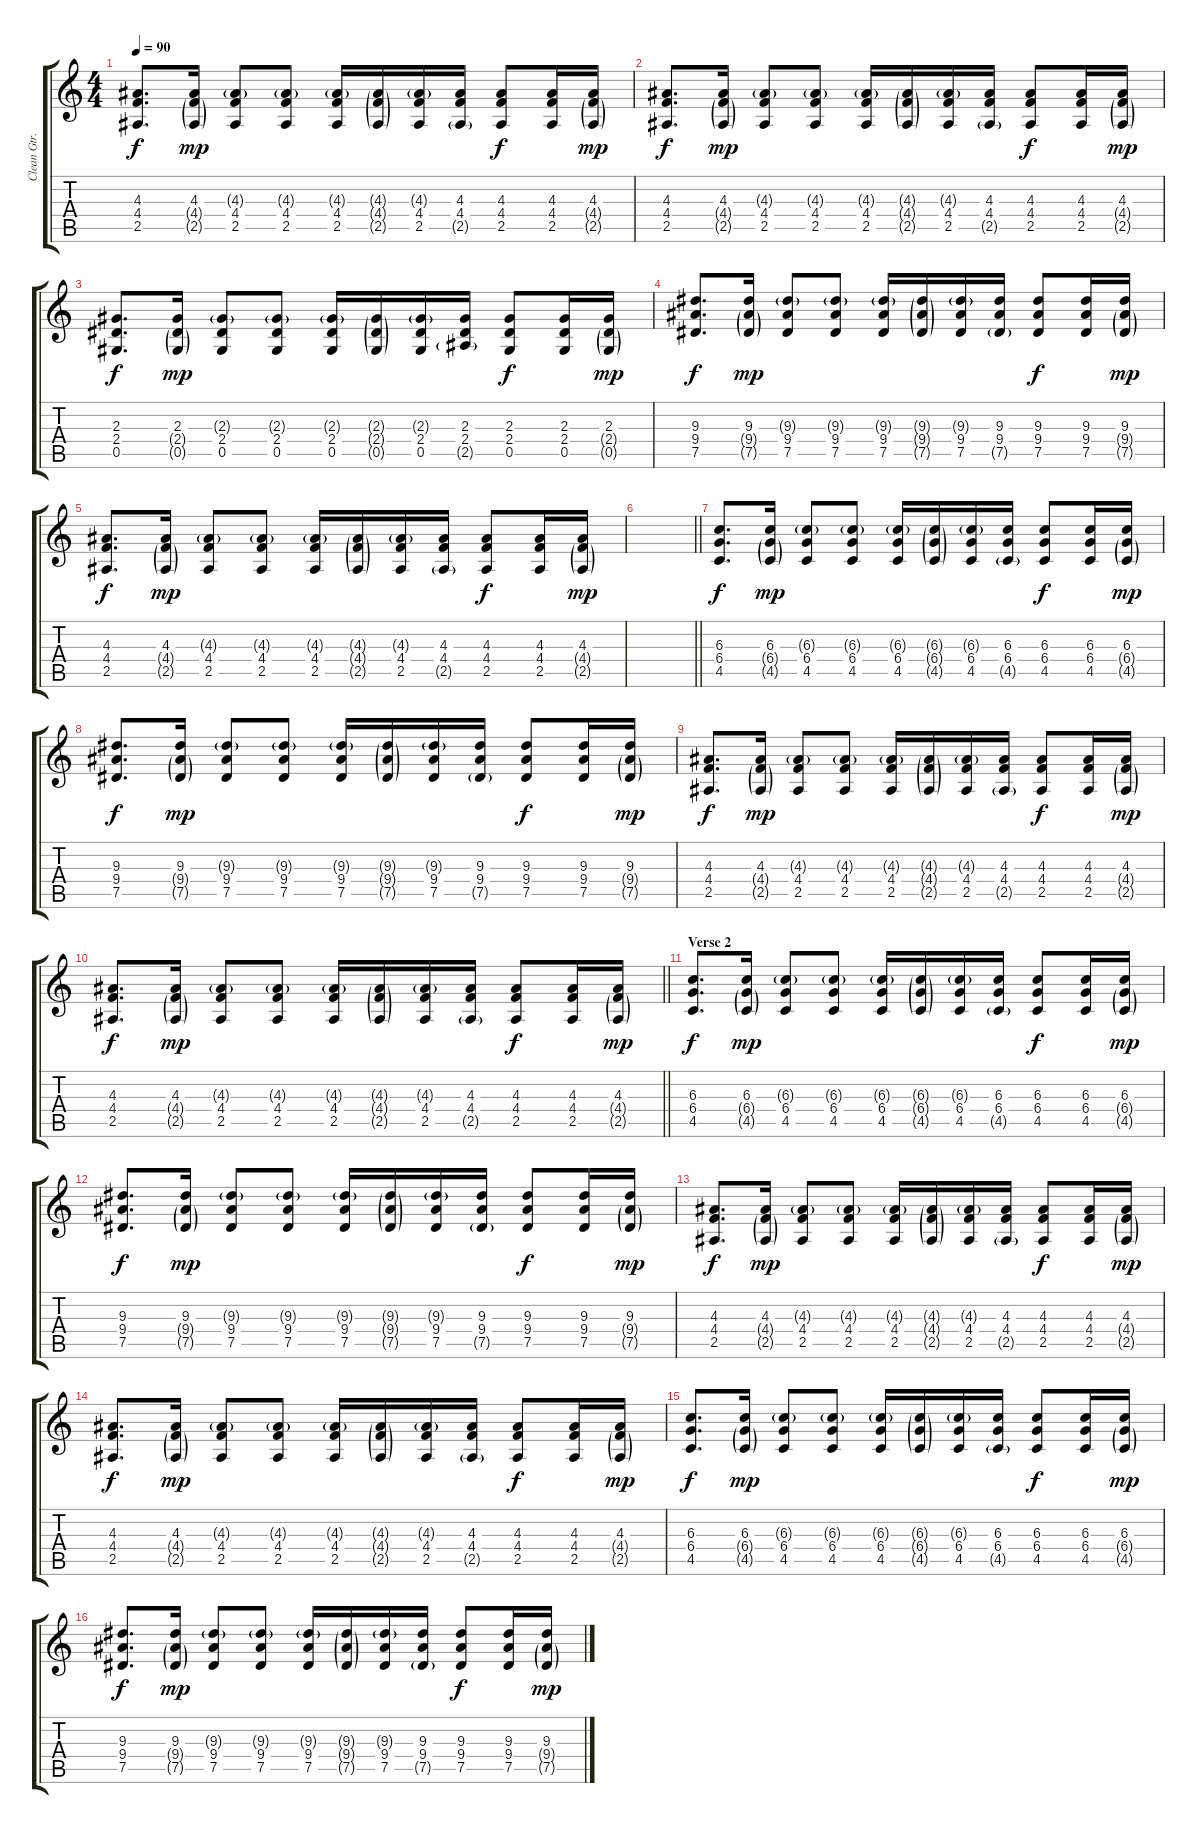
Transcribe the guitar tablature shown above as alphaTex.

\track ("Clean Gtr. 1" "Clean Gtr.") {instrument acousticguitarnylon}
\staff {score tabs}
\tuning (Eb4 Bb3 Gb3 Db3 Ab2 Eb2) {hide}
\ts (4 4)
\tempo 90
\clef g2
\ks c
(4.3 4.4 2.5).8{d dy f} (4.3 4.4{g} 2.5{g}).16{dy mp} (4.3{g} 4.4 2.5).8 (4.3{g} 4.4 2.5).8 (4.3{g} 4.4 2.5).16 (4.3{g} 4.4{g} 2.5{g}).16 (4.3{g} 4.4 2.5).16 (4.3 4.4 2.5{g}).16 (4.3 4.4 2.5).8{dy f} (4.3 4.4 2.5).16 (4.3 4.4{g} 2.5{g}).16{dy mp} |
(4.3 4.4 2.5).8{d dy f} (4.3 4.4{g} 2.5{g}).16{dy mp} (4.3{g} 4.4 2.5).8 (4.3{g} 4.4 2.5).8 (4.3{g} 4.4 2.5).16 (4.3{g} 4.4{g} 2.5{g}).16 (4.3{g} 4.4 2.5).16 (4.3 4.4 2.5{g}).16 (4.3 4.4 2.5).8{dy f} (4.3 4.4 2.5).16 (4.3 4.4{g} 2.5{g}).16{dy mp} |
(2.3 2.4 0.5).8{d dy f} (2.3 2.4{g} 0.5{g}).16{dy mp} (2.3{g} 2.4 0.5).8 (2.3{g} 2.4 0.5).8 (2.3{g} 2.4 0.5).16 (2.3{g} 2.4{g} 0.5{g}).16 (2.3{g} 2.4 0.5).16 (2.3 2.4 2.5{g}).16 (2.3 2.4 0.5).8{dy f} (2.3 2.4 0.5).16 (2.3 2.4{g} 0.5{g}).16{dy mp} |
(9.3 9.4 7.5).8{d dy f} (9.3 9.4{g} 7.5{g}).16{dy mp} (9.3{g} 9.4 7.5).8 (9.3{g} 9.4 7.5).8 (9.3{g} 9.4 7.5).16 (9.3{g} 9.4{g} 7.5{g}).16 (9.3{g} 9.4 7.5).16 (9.3 9.4 7.5{g}).16 (9.3 9.4 7.5).8{dy f} (9.3 9.4 7.5).16 (9.3 9.4{g} 7.5{g}).16{dy mp} |
(4.3 4.4 2.5).8{d dy f} (4.3 4.4{g} 2.5{g}).16{dy mp} (4.3{g} 4.4 2.5).8 (4.3{g} 4.4 2.5).8 (4.3{g} 4.4 2.5).16 (4.3{g} 4.4{g} 2.5{g}).16 (4.3{g} 4.4 2.5).16 (4.3 4.4 2.5{g}).16 (4.3 4.4 2.5).8{dy f} (4.3 4.4 2.5).16 (4.3 4.4{g} 2.5{g}).16{dy mp} |
\barLineRight lightlight
|
\section ("" "")
(6.3 6.4 4.5).8{d dy f} (6.3 6.4{g} 4.5{g}).16{dy mp} (6.3{g} 6.4 4.5).8 (6.3{g} 6.4 4.5).8 (6.3{g} 6.4 4.5).16 (6.3{g} 6.4{g} 4.5{g}).16 (6.3{g} 6.4 4.5).16 (6.3 6.4 4.5{g}).16 (6.3 6.4 4.5).8{dy f} (6.3 6.4 4.5).16 (6.3 6.4{g} 4.5{g}).16{dy mp} |
(9.3 9.4 7.5).8{d dy f} (9.3 9.4{g} 7.5{g}).16{dy mp} (9.3{g} 9.4 7.5).8 (9.3{g} 9.4 7.5).8 (9.3{g} 9.4 7.5).16 (9.3{g} 9.4{g} 7.5{g}).16 (9.3{g} 9.4 7.5).16 (9.3 9.4 7.5{g}).16 (9.3 9.4 7.5).8{dy f} (9.3 9.4 7.5).16 (9.3 9.4{g} 7.5{g}).16{dy mp} |
(4.3 4.4 2.5).8{d dy f} (4.3 4.4{g} 2.5{g}).16{dy mp} (4.3{g} 4.4 2.5).8 (4.3{g} 4.4 2.5).8 (4.3{g} 4.4 2.5).16 (4.3{g} 4.4{g} 2.5{g}).16 (4.3{g} 4.4 2.5).16 (4.3 4.4 2.5{g}).16 (4.3 4.4 2.5).8{dy f} (4.3 4.4 2.5).16 (4.3 4.4{g} 2.5{g}).16{dy mp} |
\barLineRight lightlight
(4.3 4.4 2.5).8{d dy f} (4.3 4.4{g} 2.5{g}).16{dy mp} (4.3{g} 4.4 2.5).8 (4.3{g} 4.4 2.5).8 (4.3{g} 4.4 2.5).16 (4.3{g} 4.4{g} 2.5{g}).16 (4.3{g} 4.4 2.5).16 (4.3 4.4 2.5{g}).16 (4.3 4.4 2.5).8{dy f} (4.3 4.4 2.5).16 (4.3 4.4{g} 2.5{g}).16{dy mp} |
\section ("" "Verse 2")
(6.3 6.4 4.5).8{d dy f} (6.3 6.4{g} 4.5{g}).16{dy mp} (6.3{g} 6.4 4.5).8 (6.3{g} 6.4 4.5).8 (6.3{g} 6.4 4.5).16 (6.3{g} 6.4{g} 4.5{g}).16 (6.3{g} 6.4 4.5).16 (6.3 6.4 4.5{g}).16 (6.3 6.4 4.5).8{dy f} (6.3 6.4 4.5).16 (6.3 6.4{g} 4.5{g}).16{dy mp} |
(9.3 9.4 7.5).8{d dy f} (9.3 9.4{g} 7.5{g}).16{dy mp} (9.3{g} 9.4 7.5).8 (9.3{g} 9.4 7.5).8 (9.3{g} 9.4 7.5).16 (9.3{g} 9.4{g} 7.5{g}).16 (9.3{g} 9.4 7.5).16 (9.3 9.4 7.5{g}).16 (9.3 9.4 7.5).8{dy f} (9.3 9.4 7.5).16 (9.3 9.4{g} 7.5{g}).16{dy mp} |
(4.3 4.4 2.5).8{d dy f} (4.3 4.4{g} 2.5{g}).16{dy mp} (4.3{g} 4.4 2.5).8 (4.3{g} 4.4 2.5).8 (4.3{g} 4.4 2.5).16 (4.3{g} 4.4{g} 2.5{g}).16 (4.3{g} 4.4 2.5).16 (4.3 4.4 2.5{g}).16 (4.3 4.4 2.5).8{dy f} (4.3 4.4 2.5).16 (4.3 4.4{g} 2.5{g}).16{dy mp} |
(4.3 4.4 2.5).8{d dy f} (4.3 4.4{g} 2.5{g}).16{dy mp} (4.3{g} 4.4 2.5).8 (4.3{g} 4.4 2.5).8 (4.3{g} 4.4 2.5).16 (4.3{g} 4.4{g} 2.5{g}).16 (4.3{g} 4.4 2.5).16 (4.3 4.4 2.5{g}).16 (4.3 4.4 2.5).8{dy f} (4.3 4.4 2.5).16 (4.3 4.4{g} 2.5{g}).16{dy mp} |
(6.3 6.4 4.5).8{d dy f} (6.3 6.4{g} 4.5{g}).16{dy mp} (6.3{g} 6.4 4.5).8 (6.3{g} 6.4 4.5).8 (6.3{g} 6.4 4.5).16 (6.3{g} 6.4{g} 4.5{g}).16 (6.3{g} 6.4 4.5).16 (6.3 6.4 4.5{g}).16 (6.3 6.4 4.5).8{dy f} (6.3 6.4 4.5).16 (6.3 6.4{g} 4.5{g}).16{dy mp} |
(9.3 9.4 7.5).8{d dy f} (9.3 9.4{g} 7.5{g}).16{dy mp} (9.3{g} 9.4 7.5).8 (9.3{g} 9.4 7.5).8 (9.3{g} 9.4 7.5).16 (9.3{g} 9.4{g} 7.5{g}).16 (9.3{g} 9.4 7.5).16 (9.3 9.4 7.5{g}).16 (9.3 9.4 7.5).8{dy f} (9.3 9.4 7.5).16 (9.3 9.4{g} 7.5{g}).16{dy mp}
